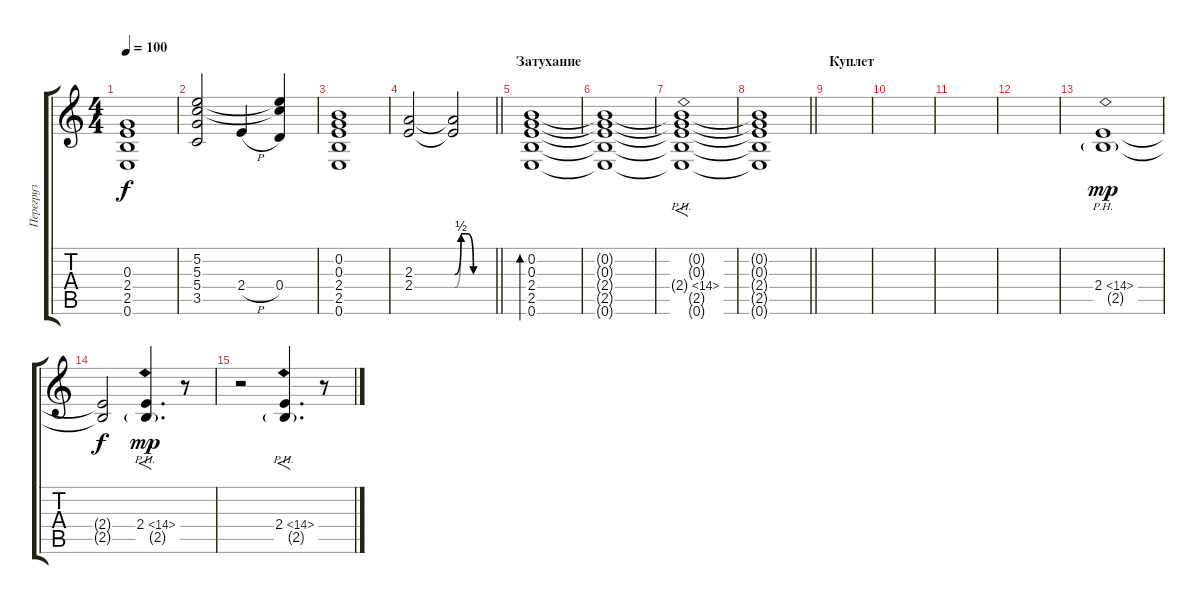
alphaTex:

\track ("Перегруз" "Перегруз") {instrument distortionguitar}
\staff {score tabs}
\tuning (E4 B3 G3 D3 A2 E2) {hide}
\ts (4 4)
\tempo 100
\clef g2
\ks c
(0.3 2.4 2.5 0.6).1{dy f} |
(5.2 5.3 5.4 3.5).2 2.4{h}.4 (5.2{t} 5.3{t} 0.4).4 |
(0.2 0.3 2.4 2.5 0.6).1 |
\barLineRight lightlight
(2.3 2.4).2 (2.3{be (custom 0 0 10 2 20 2 30 0 60 0) t} 2.4{be (custom 0 0 10 2 20 2 30 0 60 0) t}).2 |
\section ("" "Затухание")
(0.2 0.3 2.4 2.5 0.6).1{bd 60} |
(0.2{t} 0.3{t} 2.4{t} 2.5{t} 0.6{t}).1 |
(0.2{t} 0.3{t} 2.4{ph 12 t} 2.5{t} 0.6{t}).1{f} |
\barLineRight lightlight
(0.2{t} 0.3{t} 2.4{t} 2.5{t} 0.6{t}).1 |
\section ("" "Куплет")
|
|
|
|
(2.4{ph 12} 2.5{g}).1{dy mp} |
(2.4{t} 2.5{t}).2{dy f} (2.4{ph 12} 2.5{g}).4{f d dy mp} r.8 |
r.2 (2.4{ph 12} 2.5{g}).4{f d} r.8
